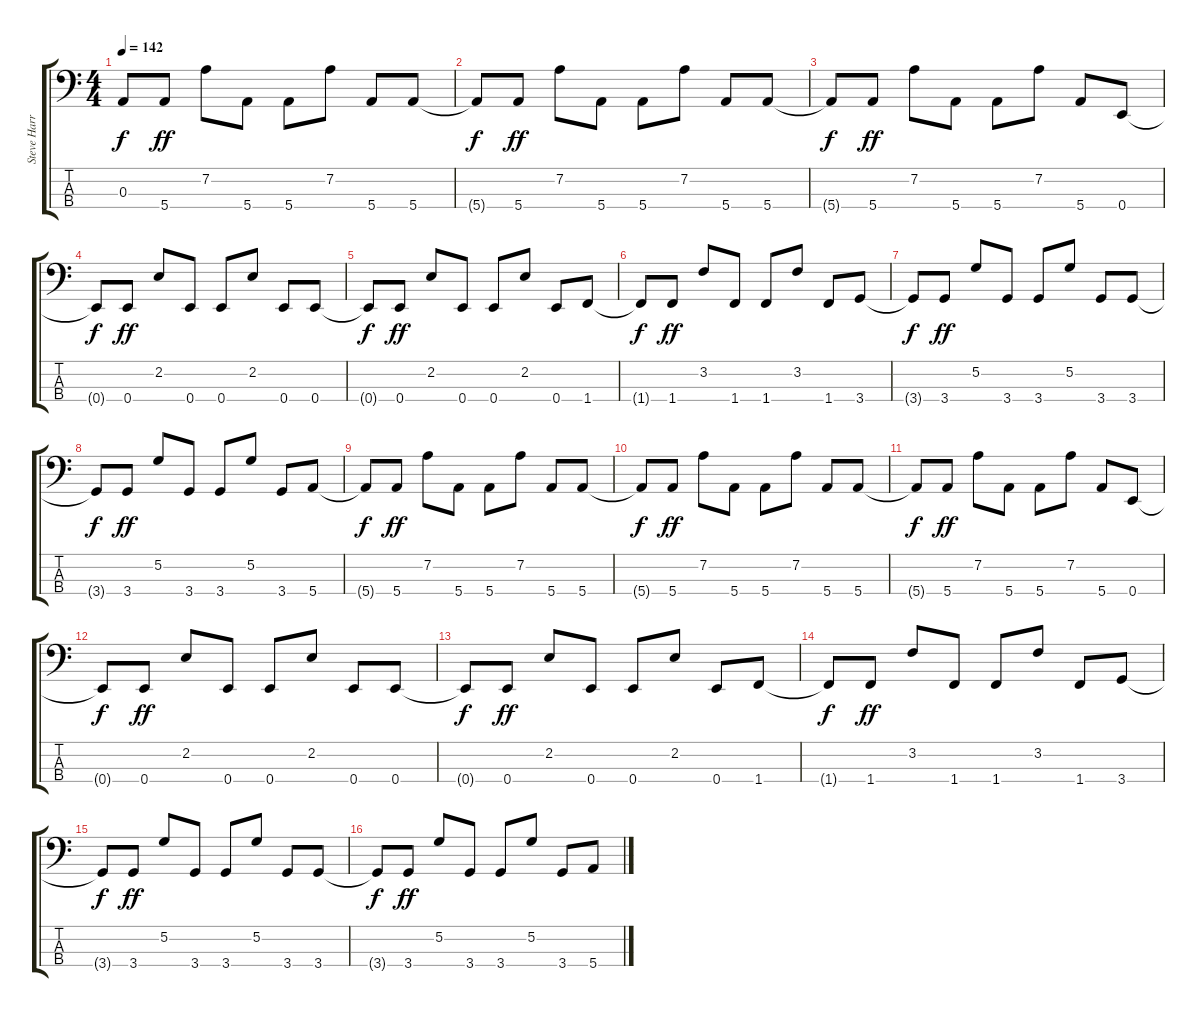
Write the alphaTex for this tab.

\track ("Steve Harris" "Steve Harr") {instrument electricbassfinger}
\staff {score tabs}
\tuning (G2 D2 A1 E1) {hide}
\ts (4 4)
\tempo 142
\clef f4
\ks c
0.3{t}.8{dy f} 5.4.8{dy ff} 7.2.8 5.4.8 5.4.8 7.2.8 5.4.8 5.4.8 |
5.4{t}.8{dy f} 5.4.8{dy ff} 7.2.8 5.4.8 5.4.8 7.2.8 5.4.8 5.4.8 |
5.4{t}.8{dy f} 5.4.8{dy ff} 7.2.8 5.4.8 5.4.8 7.2.8 5.4.8 0.4.8 |
0.4{t}.8{dy f} 0.4.8{dy ff} 2.2.8 0.4.8 0.4.8 2.2.8 0.4.8 0.4.8 |
0.4{t}.8{dy f} 0.4.8{dy ff} 2.2.8 0.4.8 0.4.8 2.2.8 0.4.8 1.4.8 |
1.4{t}.8{dy f} 1.4.8{dy ff} 3.2.8 1.4.8 1.4.8 3.2.8 1.4.8 3.4.8 |
3.4{t}.8{dy f} 3.4.8{dy ff} 5.2.8 3.4.8 3.4.8 5.2.8 3.4.8 3.4.8 |
3.4{t}.8{dy f} 3.4.8{dy ff} 5.2.8 3.4.8 3.4.8 5.2.8 3.4.8 5.4.8 |
5.4{t}.8{dy f} 5.4.8{dy ff} 7.2.8 5.4.8 5.4.8 7.2.8 5.4.8 5.4.8 |
5.4{t}.8{dy f} 5.4.8{dy ff} 7.2.8 5.4.8 5.4.8 7.2.8 5.4.8 5.4.8 |
5.4{t}.8{dy f} 5.4.8{dy ff} 7.2.8 5.4.8 5.4.8 7.2.8 5.4.8 0.4.8 |
0.4{t}.8{dy f} 0.4.8{dy ff} 2.2.8 0.4.8 0.4.8 2.2.8 0.4.8 0.4.8 |
0.4{t}.8{dy f} 0.4.8{dy ff} 2.2.8 0.4.8 0.4.8 2.2.8 0.4.8 1.4.8 |
1.4{t}.8{dy f} 1.4.8{dy ff} 3.2.8 1.4.8 1.4.8 3.2.8 1.4.8 3.4.8 |
3.4{t}.8{dy f} 3.4.8{dy ff} 5.2.8 3.4.8 3.4.8 5.2.8 3.4.8 3.4.8 |
3.4{t}.8{dy f} 3.4.8{dy ff} 5.2.8 3.4.8 3.4.8 5.2.8 3.4.8 5.4.8
